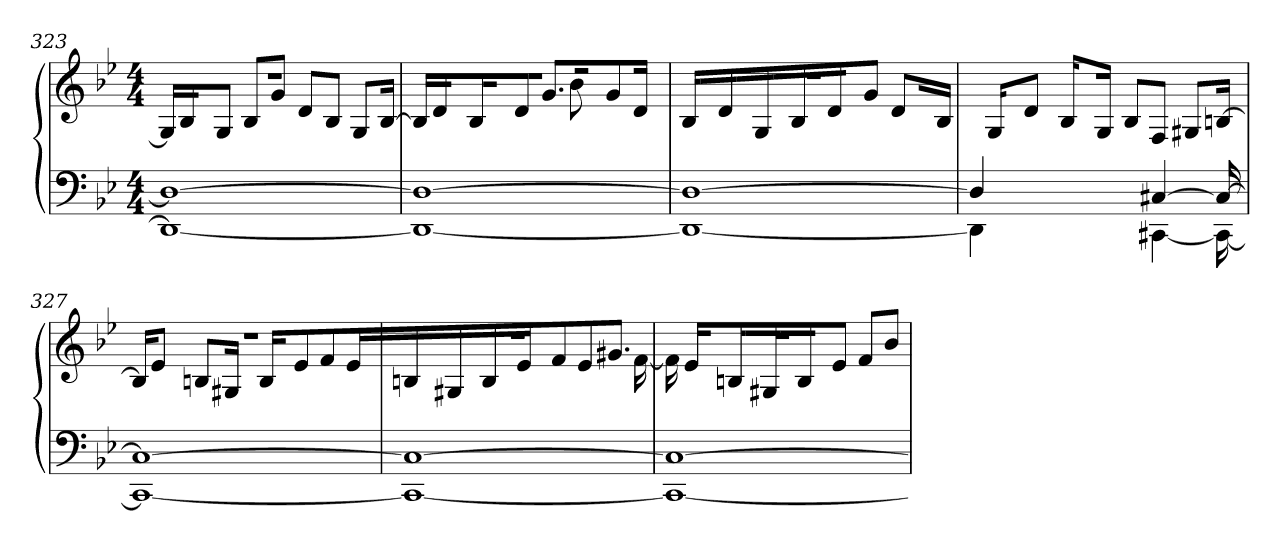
**kern	**kern
*part2	*part1
*staff2	*staff1
*clefF4	*clefG2
*k[b-e-]	*k[b-e-]
*B-:	*B-:
*M4/4	*M4/4
=323	=323
*^	*^
*	*	*	*^
*	*	*	*	*^
*	*	*	*	*	*^
1D_	1DD_	16GLL]	1r	1r	1r	1r
.	.	16B-J	.	.	.	.
.	.	16ryy	.	.	.	.
.	.	8GJ	.	.	.	.
.	.	8B-L	.	.	.	.
.	.	8gJ	.	.	.	.
.	.	8dL	.	.	.	.
.	.	8B-J	.	.	.	.
.	.	8GL	.	.	.	.
.	.	[16B-Jk	.	.	.	.
=324	=324	=324	=324	=324	=324	=324
*	*	*	*	*	*	*^
1D_	1DD_	16B-LL]	8ryy	1r	1r	1r	1r
.	.	16dJ	.	.	.	.	.
.	.	16ryy	16ryy@	.	.	.	.
.	.	8B-	8ryy@	.	.	.	.
.	.	16ryy	16ryy@	.	.	.	.
.	.	8dJ	8ryy@	.	.	.	.
.	.	8.gL	8ryy@	.	.	.	.
.	.	.	8b-	.	.	.	.
.	.	16ryy	.	.	.	.	.
.	.	8g	4ryy	.	.	.	.
.	.	16dJk	.	.	.	.	.
.	.	16ryy	.	.	.	.	.
*	*	*	*	*	*	*v	*v
=325	=325	=325	=325	=325	=325	=325
1D_	1DD_	16B-LL	1r	1r	1r	1r
.	.	16ryy	.	.	.	.
.	.	16d	.	.	.	.
.	.	16ryy	.	.	.	.
.	.	16G	.	.	.	.
.	.	16ryy	.	.	.	.
.	.	16B-	.	.	.	.
.	.	16ryy	.	.	.	.
.	.	16dJ	.	.	.	.
.	.	16ryy	.	.	.	.
.	.	8gJ	.	.	.	.
.	.	8dL	.	.	.	.
.	.	16ryy	.	.	.	.
.	.	16B-Jk	.	.	.	.
=326	=326	=326	=326	=326	=326	=326
4D]	4DD]	16ryy	1r	1r	1r	1r
.	.	16GKL	.	.	.	.
.	.	16ryy	.	.	.	.
.	.	8dJ	.	.	.	.
4..ryy	4..ryy	.	.	.	.	.
.	.	16B-KL	.	.	.	.
.	.	16ryy	.	.	.	.
.	.	8GJ	.	.	.	.
.	.	8B-L	.	.	.	.
[4C#X	[4CC#X	8FJ	.	.	.	.
.	.	8G#XL	.	.	.	.
16C#_	16CC#_	[16BJk	.	.	.	.
=327	=327	=327	=327	=327	=327	=327
1C#_	1CC#_	16BKL]	1r	1r	1r	1r
.	.	8e-J	.	.	.	.
.	.	16ryy	.	.	.	.
.	.	8BL	.	.	.	.
.	.	16G#XJk	.	.	.	.
.	.	16ryy	.	.	.	.
.	.	16BLL	.	.	.	.
.	.	16ryy	.	.	.	.
.	.	8e-J	.	.	.	.
.	.	8fL	.	.	.	.
.	.	16e-Jk	.	.	.	.
.	.	16ryy	.	.	.	.
=328	=328	=328	=328	=328	=328	=328
*	*	*	*	*	*	*^
1C#_	1CC#_	16BLL	2...ryy	1r	1r	1r	1r
.	.	8ryy	.	.	.	.	.
.	.	16G#XJJ	.	.	.	.	.
.	.	16ryy	.	.	.	.	.
.	.	16BLL	.	.	.	.	.
.	.	16ryy	.	.	.	.	.
.	.	16e-JJ	.	.	.	.	.
.	.	16ryy	.	.	.	.	.
.	.	8fL	.	.	.	.	.
.	.	8e-J	.	.	.	.	.
.	.	8.g#XJ	.	.	.	.	.
.	.	.	[16f	.	.	.	.
=329	=329	=329	=329	=329	=329	=329	=329
1C#_	1CC#_	16ryy	16f]	1r	1r	1r	1r
.	.	16e-LL	2...ryy	.	.	.	.
.	.	8ryy	.	.	.	.	.
.	.	16B	.	.	.	.	.
.	.	16ryy	.	.	.	.	.
.	.	16G#X	.	.	.	.	.
.	.	16ryy	.	.	.	.	.
.	.	16BJ	.	.	.	.	.
.	.	16ryy	.	.	.	.	.
.	.	8e-J	.	.	.	.	.
.	.	8fL	.	.	.	.	.
.	.	8b-J	.	.	.	.	.
*v	*v	*	*	*	*	*	*
*	*v	*v	*v	*v	*v	*v
=	=
*-	*-
